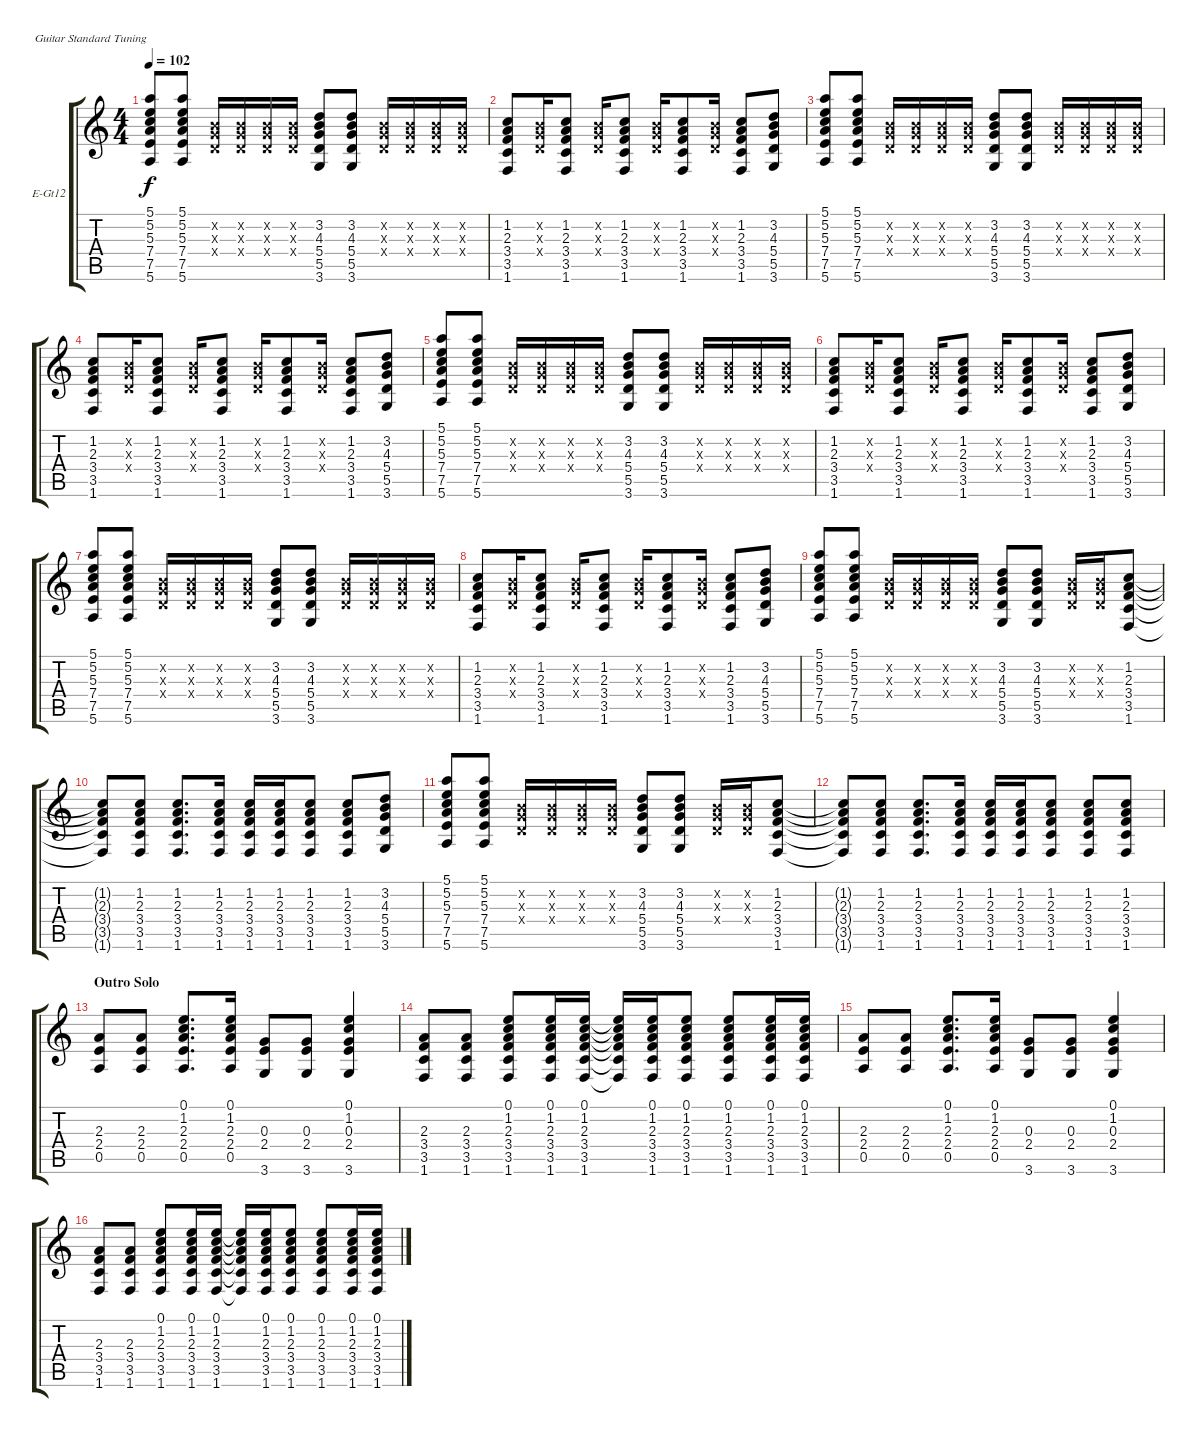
\defaultSystemsLayout 4
\bracketExtendMode groupsimilarinstruments
\firstSystemTrackNameOrientation horizontal
\otherSystemsTrackNameOrientation horizontal
\track ("12 Str. Elec (Page)" "E-Gt12") {instrument electricguitarclean}
\staff {score tabs}
\tuning (E4 B3 G3 D3 A2 E2)
\ts (4 4)
\tempo 102
\clef g2
\ks c
(7.5 7.4 5.3 5.2 5.1 5.6).8{dy f} (5.1 5.2 5.3 7.4 7.5 5.6).8 (0.4{x} 0.3{x} 0.2{x}).16 (0.2{x} 0.3{x} 0.4{x}).16 (0.4{x} 0.3{x} 0.2{x}).16 (0.4{x} 0.3{x} 0.2{x}).16 (3.6 5.5 5.4 4.3 3.2).8 (3.2 4.3 5.4 5.5 3.6).8 (0.4{x} 0.3{x} 0.2{x}).16 (0.2{x} 0.3{x} 0.4{x}).16 (0.4{x} 0.3{x} 0.2{x}).16 (0.4{x} 0.3{x} 0.2{x}).16 |
(1.6 3.5 3.4 2.3 1.2).8 (0.2{x} 0.3{x} 0.4{x}).16 (3.4 3.5 1.6 2.3 1.2).8 (0.4{x} 0.3{x} 0.2{x}).16 (1.6 3.5 3.4 2.3 1.2).8 (0.4{x} 0.3{x} 0.2{x}).16 (1.6 1.2 2.3 3.4 3.5).8 (0.4{x} 0.3{x} 0.2{x}).16 (1.6 1.2 2.3 3.4 3.5).8 (3.6 5.5 5.4 4.3 3.2).8 |
(7.5 7.4 5.3 5.2 5.1 5.6).8 (5.1 5.2 5.3 7.4 7.5 5.6).8 (0.4{x} 0.3{x} 0.2{x}).16 (0.2{x} 0.3{x} 0.4{x}).16 (0.4{x} 0.3{x} 0.2{x}).16 (0.4{x} 0.3{x} 0.2{x}).16 (3.6 5.5 5.4 4.3 3.2).8 (3.2 4.3 5.4 5.5 3.6).8 (0.4{x} 0.3{x} 0.2{x}).16 (0.2{x} 0.3{x} 0.4{x}).16 (0.4{x} 0.3{x} 0.2{x}).16 (0.4{x} 0.3{x} 0.2{x}).16 |
(1.6 3.5 3.4 2.3 1.2).8 (0.2{x} 0.3{x} 0.4{x}).16 (3.4 3.5 1.6 2.3 1.2).8 (0.4{x} 0.3{x} 0.2{x}).16 (1.6 3.5 3.4 2.3 1.2).8 (0.4{x} 0.3{x} 0.2{x}).16 (1.6 1.2 2.3 3.4 3.5).8 (0.4{x} 0.3{x} 0.2{x}).16 (1.6 1.2 2.3 3.4 3.5).8 (3.6 5.5 5.4 4.3 3.2).8 |
(7.5 7.4 5.3 5.2 5.1 5.6).8 (5.1 5.2 5.3 7.4 7.5 5.6).8 (0.4{x} 0.3{x} 0.2{x}).16 (0.2{x} 0.3{x} 0.4{x}).16 (0.4{x} 0.3{x} 0.2{x}).16 (0.4{x} 0.3{x} 0.2{x}).16 (3.6 5.5 5.4 4.3 3.2).8 (3.2 4.3 5.4 5.5 3.6).8 (0.4{x} 0.3{x} 0.2{x}).16 (0.2{x} 0.3{x} 0.4{x}).16 (0.4{x} 0.3{x} 0.2{x}).16 (0.4{x} 0.3{x} 0.2{x}).16 |
(1.6 3.5 3.4 2.3 1.2).8 (0.2{x} 0.3{x} 0.4{x}).16 (3.4 3.5 1.6 2.3 1.2).8 (0.4{x} 0.3{x} 0.2{x}).16 (1.6 3.5 3.4 2.3 1.2).8 (0.4{x} 0.3{x} 0.2{x}).16 (1.6 1.2 2.3 3.4 3.5).8 (0.4{x} 0.3{x} 0.2{x}).16 (1.6 1.2 2.3 3.4 3.5).8 (3.6 5.5 5.4 4.3 3.2).8 |
(7.5 7.4 5.3 5.2 5.1 5.6).8 (5.1 5.2 5.3 7.4 7.5 5.6).8 (0.4{x} 0.3{x} 0.2{x}).16 (0.2{x} 0.3{x} 0.4{x}).16 (0.4{x} 0.3{x} 0.2{x}).16 (0.4{x} 0.3{x} 0.2{x}).16 (3.6 5.5 5.4 4.3 3.2).8 (3.2 4.3 5.4 5.5 3.6).8 (0.4{x} 0.3{x} 0.2{x}).16 (0.2{x} 0.3{x} 0.4{x}).16 (0.4{x} 0.3{x} 0.2{x}).16 (0.4{x} 0.3{x} 0.2{x}).16 |
(1.6 3.5 3.4 2.3 1.2).8 (0.2{x} 0.3{x} 0.4{x}).16 (3.4 3.5 1.6 2.3 1.2).8 (0.4{x} 0.3{x} 0.2{x}).16 (1.6 3.5 3.4 2.3 1.2).8 (0.4{x} 0.3{x} 0.2{x}).16 (1.6 1.2 2.3 3.4 3.5).8 (0.4{x} 0.3{x} 0.2{x}).16 (1.6 1.2 2.3 3.4 3.5).8 (3.6 5.5 5.4 4.3 3.2).8 |
(7.5 7.4 5.3 5.2 5.1 5.6).8 (5.1 5.2 5.3 7.4 7.5 5.6).8 (0.4{x} 0.3{x} 0.2{x}).16 (0.2{x} 0.3{x} 0.4{x}).16 (0.4{x} 0.3{x} 0.2{x}).16 (0.4{x} 0.3{x} 0.2{x}).16 (3.6 5.5 5.4 4.3 3.2).8 (3.2 4.3 5.4 5.5 3.6).8 (0.4{x} 0.3{x} 0.2{x}).16 (0.2{x} 0.3{x} 0.4{x}).16 (3.5 1.6 2.3 3.4 1.2).8 |
(1.2{t} 2.3{t} 3.4{t} 3.5{t} 1.6{t}).8 (1.6 3.5 3.4 2.3 1.2).8 (1.2 2.3 3.4 3.5 1.6).8{d} (1.6 3.5 3.4 2.3 1.2).16 (1.6 3.5 3.4 2.3 1.2).16 (1.6 3.5 3.4 2.3 1.2).16 (1.6 3.5 3.4 2.3 1.2).8 (1.6 3.5 3.4 2.3 1.2).8 (3.6 5.5 5.4 4.3 3.2).8 |
(7.5 7.4 5.3 5.2 5.1 5.6).8 (5.1 5.2 5.3 7.4 7.5 5.6).8 (0.4{x} 0.3{x} 0.2{x}).16 (0.2{x} 0.3{x} 0.4{x}).16 (0.4{x} 0.3{x} 0.2{x}).16 (0.4{x} 0.3{x} 0.2{x}).16 (3.6 5.5 5.4 4.3 3.2).8 (3.2 4.3 5.4 5.5 3.6).8 (0.4{x} 0.3{x} 0.2{x}).16 (0.2{x} 0.3{x} 0.4{x}).16 (3.5 1.6 2.3 3.4 1.2).8 |
(1.2{t} 2.3{t} 3.4{t} 3.5{t} 1.6{t}).8 (1.6 3.5 3.4 2.3 1.2).8 (1.2 2.3 3.4 3.5 1.6).8{d} (1.6 3.5 3.4 2.3 1.2).16 (1.6 3.5 3.4 2.3 1.2).16 (1.6 3.5 3.4 2.3 1.2).16 (1.6 3.5 3.4 2.3 1.2).8 (1.6 3.5 3.4 2.3 1.2).8 (1.6 3.5 3.4 2.3 1.2).8 |
\section ("" "Outro Solo")
(2.3 2.4 0.5).8 (2.3 2.4 0.5).8 (0.1 1.2 2.3 2.4 0.5).8{d} (0.1 1.2 2.3 2.4 0.5).16 (0.3 2.4 3.6).8 (0.3 2.4 3.6).8 (0.1 1.2 0.3 2.4 3.6).4 |
(2.3 3.4 3.5 1.6).8 (2.3 3.4 3.5 1.6).8 (0.1 1.2 2.3 3.4 3.5 1.6).8 (0.1 1.2 2.3 3.4 3.5 1.6).16 (0.1 1.2 2.3 3.4 3.5 1.6).16 (0.1{t} 1.2{t} 2.3{t} 3.4{t} 3.5{t} 1.6{t}).16 (0.1 1.2 2.3 3.4 3.5 1.6).16 (0.1 1.2 2.3 3.4 3.5 1.6).8 (0.1 1.2 2.3 3.4 3.5 1.6).8 (0.1 1.2 2.3 3.4 3.5 1.6).16 (0.1 1.2 2.3 3.4 3.5 1.6).16 |
(2.3 2.4 0.5).8 (2.3 2.4 0.5).8 (0.1 1.2 2.3 2.4 0.5).8{d} (0.1 1.2 2.3 2.4 0.5).16 (0.3 2.4 3.6).8 (0.3 2.4 3.6).8 (0.1 1.2 0.3 2.4 3.6).4 |
(2.3 3.4 3.5 1.6).8 (2.3 3.4 3.5 1.6).8 (0.1 1.2 2.3 3.4 3.5 1.6).8 (0.1 1.2 2.3 3.4 3.5 1.6).16 (0.1 1.2 2.3 3.4 3.5 1.6).16 (0.1{t} 1.2{t} 2.3{t} 3.4{t} 3.5{t} 1.6{t}).16 (0.1 1.2 2.3 3.4 3.5 1.6).16 (0.1 1.2 2.3 3.4 3.5 1.6).8 (0.1 1.2 2.3 3.4 3.5 1.6).8 (0.1 1.2 2.3 3.4 3.5 1.6).16 (0.1 1.2 2.3 3.4 3.5 1.6).16
